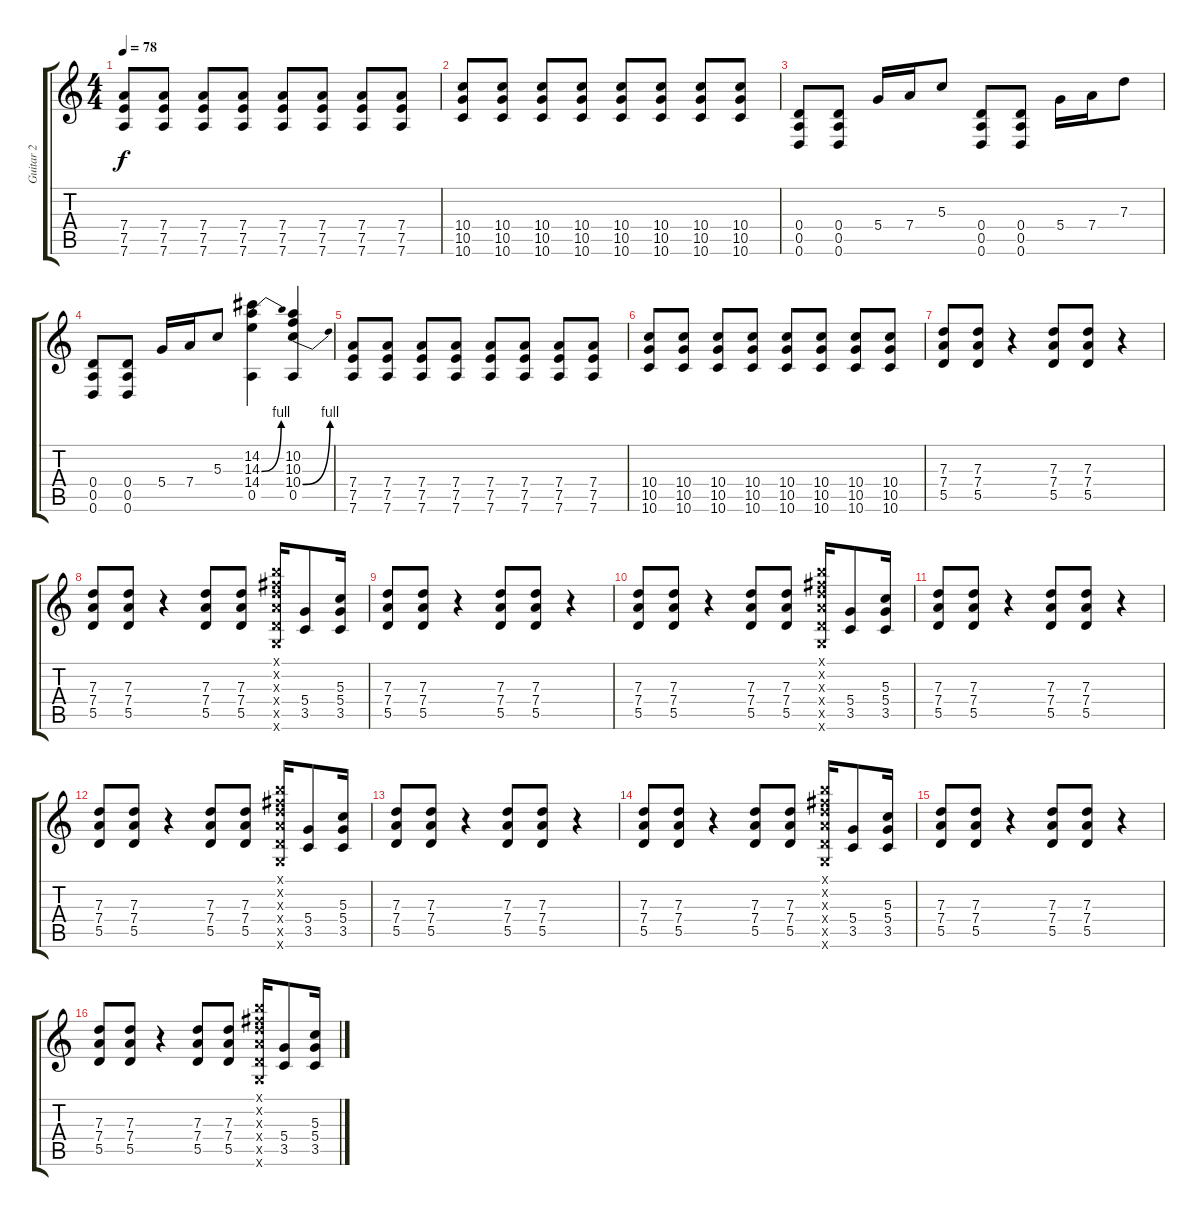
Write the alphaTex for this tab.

\track ("Guitar 2" "Guitar 2") {instrument distortionguitar}
\staff {score tabs}
\tuning (E4 B3 G3 D3 A2 D2) {hide}
\ts (4 4)
\tempo 78
\clef g2
\ks c
(7.4 7.5 7.6).8{dy f} (7.4 7.5 7.6).8 (7.4 7.5 7.6).8 (7.4 7.5 7.6).8 (7.4 7.5 7.6).8 (7.4 7.5 7.6).8 (7.4 7.5 7.6).8 (7.4 7.5 7.6).8 |
(10.4 10.5 10.6).8 (10.4 10.5 10.6).8 (10.4 10.5 10.6).8 (10.4 10.5 10.6).8 (10.4 10.5 10.6).8 (10.4 10.5 10.6).8 (10.4 10.5 10.6).8 (10.4 10.5 10.6).8 |
(0.4 0.5 0.6).8 (0.4 0.5 0.6).8 5.4.16 7.4.16 5.3.8 (0.4 0.5 0.6).8 (0.4 0.5 0.6).8 5.4.16 7.4.16 7.3.8 |
(0.4 0.5 0.6).8 (0.4 0.5 0.6).8 5.4.16 7.4.16 5.3.8 (14.2 14.3{be (bend 0 0 60 4)} 14.4 0.5).4 (10.2 10.3 10.4{be (bend 0 0 60 4)} 0.5).4 |
(7.4 7.5 7.6).8 (7.4 7.5 7.6).8 (7.4 7.5 7.6).8 (7.4 7.5 7.6).8 (7.4 7.5 7.6).8 (7.4 7.5 7.6).8 (7.4 7.5 7.6).8 (7.4 7.5 7.6).8 |
(10.4 10.5 10.6).8 (10.4 10.5 10.6).8 (10.4 10.5 10.6).8 (10.4 10.5 10.6).8 (10.4 10.5 10.6).8 (10.4 10.5 10.6).8 (10.4 10.5 10.6).8 (10.4 10.5 10.6).8 |
(7.3 7.4 5.5).8 (7.3 7.4 5.5).8 r.4 (7.3 7.4 5.5).8 (7.3 7.4 5.5).8 r.4 |
(7.3 7.4 5.5).8 (7.3 7.4 5.5).8 r.4 (7.3 7.4 5.5).8 (7.3 7.4 5.5).8 (7.1{x} 7.2{x} 7.3{x} 7.4{x} 5.5{x} 5.6{x}).16 (5.4 3.5).8 (5.3 5.4 3.5).16 |
(7.3 7.4 5.5).8 (7.3 7.4 5.5).8 r.4 (7.3 7.4 5.5).8 (7.3 7.4 5.5).8 r.4 |
(7.3 7.4 5.5).8 (7.3 7.4 5.5).8 r.4 (7.3 7.4 5.5).8 (7.3 7.4 5.5).8 (7.1{x} 7.2{x} 7.3{x} 7.4{x} 5.5{x} 5.6{x}).16 (5.4 3.5).8 (5.3 5.4 3.5).16 |
(7.3 7.4 5.5).8 (7.3 7.4 5.5).8 r.4 (7.3 7.4 5.5).8 (7.3 7.4 5.5).8 r.4 |
(7.3 7.4 5.5).8 (7.3 7.4 5.5).8 r.4 (7.3 7.4 5.5).8 (7.3 7.4 5.5).8 (7.1{x} 7.2{x} 7.3{x} 7.4{x} 5.5{x} 5.6{x}).16 (5.4 3.5).8 (5.3 5.4 3.5).16 |
(7.3 7.4 5.5).8 (7.3 7.4 5.5).8 r.4 (7.3 7.4 5.5).8 (7.3 7.4 5.5).8 r.4 |
(7.3 7.4 5.5).8 (7.3 7.4 5.5).8 r.4 (7.3 7.4 5.5).8 (7.3 7.4 5.5).8 (7.1{x} 7.2{x} 7.3{x} 7.4{x} 5.5{x} 5.6{x}).16 (5.4 3.5).8 (5.3 5.4 3.5).16 |
(7.3 7.4 5.5).8 (7.3 7.4 5.5).8 r.4 (7.3 7.4 5.5).8 (7.3 7.4 5.5).8 r.4 |
(7.3 7.4 5.5).8 (7.3 7.4 5.5).8 r.4 (7.3 7.4 5.5).8 (7.3 7.4 5.5).8 (7.1{x} 7.2{x} 7.3{x} 7.4{x} 5.5{x} 5.6{x}).16 (5.4 3.5).8 (5.3 5.4 3.5).16
